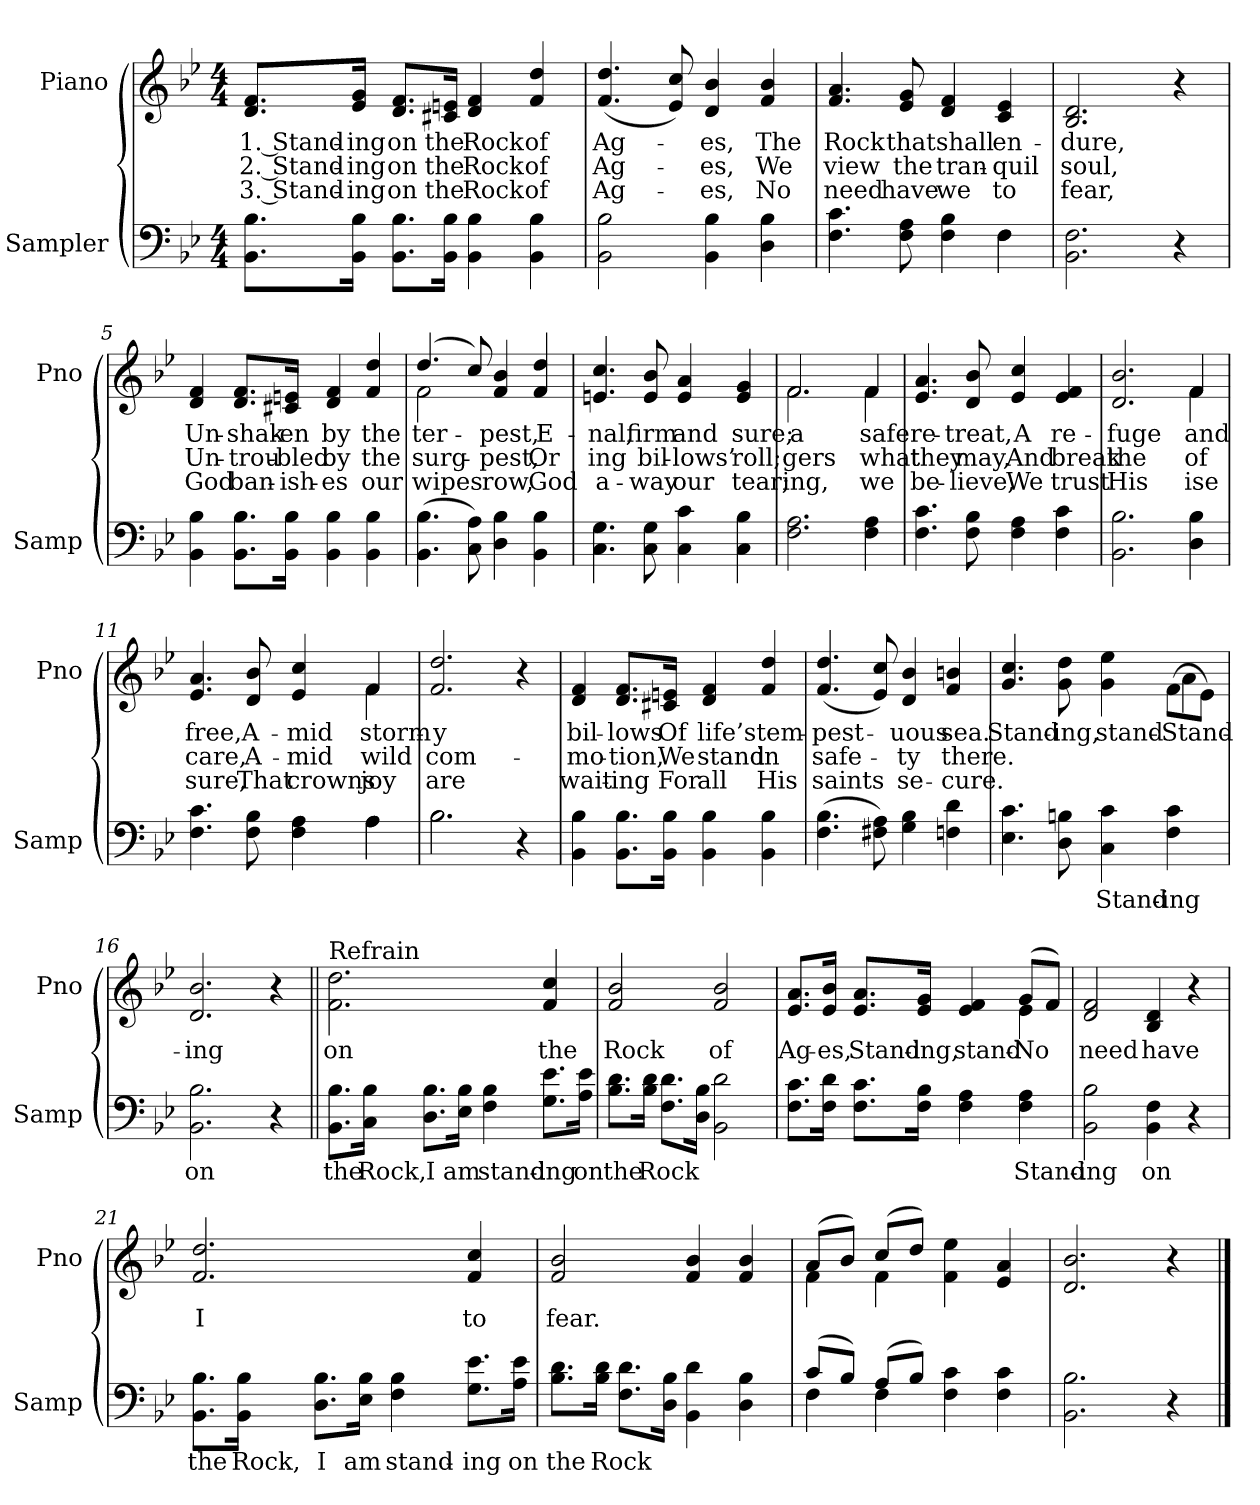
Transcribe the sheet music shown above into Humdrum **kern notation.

**kern	**text	**kern	**text	**text	**text
*part2	*part2	*part1	*part1	*part1	*part1
*staff2	*staff2	*staff1	*staff1	*staff1	*staff1
*I"Sampler	*	*I"Piano	*	*	*
*I'Samp	*	*I'Pno	*	*	*
*clefF4	*	*clefG2	*	*	*
*k[b-e-]	*	*k[b-e-]	*	*	*
*B-:	*	*B-:	*	*	*
*M4/4	*	*M4/4	*	*	*
=1	=1	=1	=1	=1	=1
8.BB-\ 8.B-\L	.	8.d/ 8.f/L	1. Stand-	2. Stand-	3. Stand-
16BB-\ 16B-\Jk	.	16e-/ 16g/Jk	-ing	-ing	-ing
8.BB-\ 8.B-\L	.	8.d/ 8.f/L	on	on	on
16BB-\ 16B-\Jk	.	16c#X/ 16en/Jk	the	the	the
4BB- 4B-	.	4d 4f	Rock	Rock	Rock
4BB- 4B-	.	4f 4dd	of	of	of
=2	=2	=2	=2	=2	=2
2BB- 2B-	.	(4.f 4.dd	Ag-	Ag-	Ag-
.	.	8e- 8cc)	.	.	.
4BB- 4B-	.	4d 4b-	-es,	-es,	-es,
4D 4B-	.	4f 4b-	The	We	No
=3	=3	=3	=3	=3	=3
*^	*	*	*	*	*
4.F 4.c	2.ryy	.	4.f 4.a	Rock	view	need
8F 8A	.	.	8e- 8g	that	the	have
4F 4B-	.	.	4d 4f	shall	tran-	we
4F\	4F	.	4c 4e-	en-	-quil	to
*v	*v	*	*	*	*	*
=4	=4	=4	=4	=4	=4
2.BB- 2.F	.	2.B- 2.d	-dure,	soul,	fear,
4r	.	4r	.	.	.
=5	=5	=5	=5	=5	=5
4BB- 4B-	.	4d 4f	Un-	Un-	God
8.BB-\ 8.B-\L	.	8.d/ 8.f/L	-shak-	-trou-	ban-
16BB-\ 16B-\Jk	.	16c#X/ 16en/Jk	-en	-bled	-ish-
4BB- 4B-	.	4d 4f	by	by	-es
4BB- 4B-	.	4f 4dd	the	the	our
=6	=6	=6	=6	=6	=6
*	*	*^	*	*	*
(4.BB- 4.B-	.	(4.dd/	2f	-ter-	surg-	wipes
8C 8A)	.	8cc/)	.	.	.	.
4D 4B-	.	4f 4b-	2ryy	-pest,	-pest,	-row,
4BB- 4B-	.	4f 4dd	.	E-	Or	God
*	*	*v	*v	*	*	*
=7	=7	=7	=7	=7	=7
4.C 4.G	.	4.en 4.cc	-nal,	-ing	a-
8C 8G	.	8e 8b-	firm	bil-	-way
4C 4c	.	4e 4a	and	-lows’	our
4C 4B-	.	4e 4g	sure;	roll;	tear;
=8	=8	=8	=8	=8	=8
*	*	*^	*	*	*
2.F 2.A	.	2.f/	2.f	a	-gers	-ing,
4F 4A	.	4f/	4f	safe	what	we
*	*	*v	*v	*	*	*
=9	=9	=9	=9	=9	=9
4.F 4.c	.	4.e- 4.a	re-	they	be-
8F 8B-	.	8d 8b-	-treat,	may,	-lieve,
4F 4A	.	4e- 4cc	A	And	We
4F 4c	.	4e- 4f	re-	break	trust
=10	=10	=10	=10	=10	=10
*	*	*^	*	*	*
2.BB- 2.B-	.	2.d 2.b-	2.ryy	-fuge	the	His
4D 4B-	.	4f/	4f	and	of	-ise
=11	=11	=11	=11	=11	=11	=11
*^	*	*	*	*	*	*
4.F 4.c	2.ryy	.	4.e- 4.a	2.ryy	free,	care,	sure,
8F 8B-	.	.	8d 8b-	.	A-	A-	That
4F 4A	.	.	4e- 4cc	.	-mid	-mid	crowns
4A\	4A	.	4f/	4f	storm-	wild	joy
*	*	*	*v	*v	*	*	*
=12	=12	=12	=12	=12	=12	=12
2.B-\	2.B-	.	2.f 2.dd	-y	com-	are
4r	4ryy	.	4r	.	.	.
*v	*v	*	*	*	*	*
=13	=13	=13	=13	=13	=13
4BB- 4B-	.	4d 4f	bil-	-mo-	wait-
8.BB-\ 8.B-\L	.	8.d/ 8.f/L	-lows	-tion,	-ing
16BB-\ 16B-\Jk	.	16c#X/ 16en/Jk	Of	We	For
4BB- 4B-	.	4d 4f	life’s	stand	all
4BB- 4B-	.	4f 4dd	tem-	in	His
=14	=14	=14	=14	=14	=14
(4.F 4.B-	.	(4.f 4.dd	-pest-	safe-	saints
8F#X 8A)	.	8e- 8cc)	.	.	.
4G 4B-	.	4d 4b-	-uous	-ty	se-
4Fn 4d	.	4f 4bn	sea.	there.	-cure.
=15	=15	=15	=15	=15	=15
*	*	*^	*	*	*
4.E- 4.c	.	4.g 4.cc	2.ryy	Stand-	.	.
8D 8Bn	.	8g 8dd	.	-ing,	.	.
4C 4c	Stand-	4g 4ee-	.	stand-	.	.
4F 4c	-ing	(8f\L	4a	Stand-	.	.
.	.	8e-\J)	.	.	.	.
*	*	*v	*v	*	*	*
=16	=16	=16	=16	=16	=16
2.BB- 2.B-	on	2.d 2.b-	-ing	.	.
4r	.	4r	.	.	.
=17||	=17||	=17||	=17||	=17||	=17||
!	!	!LO:TX:t=Refrain	!	!	!
8.BB-\ 8.B-\L	the	2.f\ 2.dd\	on	.	.
16C\ 16B-\Jk	Rock,	.	.	.	.
8.D\ 8.B-\L	I	.	.	.	.
16E-\ 16B-\Jk	am	.	.	.	.
4F 4B-	stand-	.	.	.	.
8.G\ 8.e-\L	-ing	4f 4cc	the	.	.
16A\ 16e-\Jk	on	.	.	.	.
=18	=18	=18	=18	=18	=18
8.B-\ 8.d\L	the	2f 2b-	Rock	.	.
16B-\ 16d\Jk	Rock	.	.	.	.
8.F\ 8.d\L	.	.	.	.	.
16D\ 16B-\Jk	.	.	.	.	.
2BB- 2d	.	2f 2b-	of	.	.
=19	=19	=19	=19	=19	=19
*	*	*^	*	*	*
8.F\ 8.c\L	.	8.e-/ 8.a/L	2.ryy	Ag-	.	.
16F\ 16d\Jk	.	16e-/ 16b-/Jk	.	-es,	.	.
8.F\ 8.c\L	.	8.e-/ 8.a/L	.	Stand-	.	.
16F\ 16B-\Jk	.	16e-/ 16g/Jk	.	-ing,	.	.
4F 4A	.	4e- 4f	.	stand-	.	.
4F 4A	Stand-	(8g/L	4e-	No	.	.
.	.	8f/J)	.	.	.	.
*	*	*v	*v	*	*	*
=20	=20	=20	=20	=20	=20
2BB- 2B-	-ing	2d 2f	need	.	.
4BB- 4F	on	4B- 4d	have	.	.
4r	.	4r	.	.	.
=21	=21	=21	=21	=21	=21
8.BB-\ 8.B-\L	the	2.f 2.dd	I	.	.
16BB-\ 16B-\Jk	Rock,	.	.	.	.
8.D\ 8.B-\L	I	.	.	.	.
16E-\ 16B-\Jk	am	.	.	.	.
4F 4B-	stand-	.	.	.	.
8.G\ 8.e-\L	-ing	4f 4cc	to	.	.
16A\ 16e-\Jk	on	.	.	.	.
=22	=22	=22	=22	=22	=22
8.B-\ 8.d\L	the	2f 2b-	fear.	.	.
16B-\ 16d\Jk	Rock	.	.	.	.
8.F\ 8.d\L	.	.	.	.	.
16D\ 16B-\Jk	.	.	.	.	.
4BB- 4d	.	4f 4b-	.	.	.
4D 4B-	.	4f 4b-	.	.	.
=23	=23	=23	=23	=23	=23
*^	*	*^	*	*	*
(8c/L	4F	.	(8a/L	4f	.	.	.
8B-/J)	.	.	8b-/J)	.	.	.	.
(8A/L	4F	.	(8cc/L	4f	.	.	.
8B-/J)	.	.	8dd/J)	.	.	.	.
4F 4c	2ryy	.	4f 4ee-	2ryy	.	.	.
4F 4c	.	.	4e- 4a	.	.	.	.
*v	*v	*	*	*	*	*	*
*	*	*v	*v	*	*	*
=24	=24	=24	=24	=24	=24
2.BB- 2.B-	.	2.d 2.b-	.	.	.
4r	.	4r	.	.	.
==	==	==	==	==	==
*-	*-	*-	*-	*-	*-
